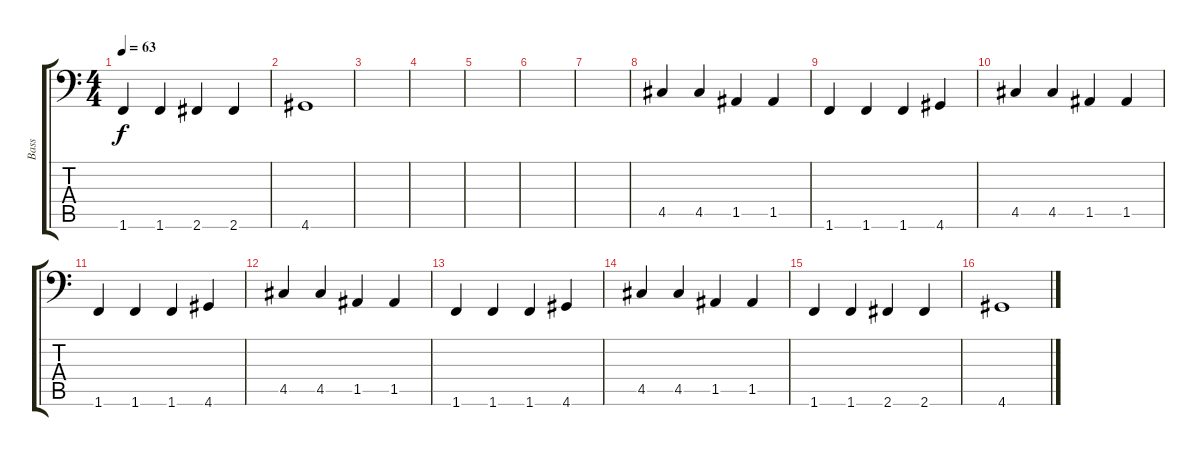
\track ("Bass" "Bass") {instrument electricbasspick}
\staff {score tabs}
\tuning (E3 B2 G2 D2 A1 E1) {hide}
\ts (4 4)
\tempo 63
\clef f4
\ks c
1.6.4{dy f} 1.6.4 2.6.4 2.6.4 |
4.6.1 |
|
|
|
|
|
4.5.4 4.5.4 1.5.4 1.5.4 |
1.6.4 1.6.4 1.6.4 4.6.4 |
4.5.4 4.5.4 1.5.4 1.5.4 |
1.6.4 1.6.4 1.6.4 4.6.4 |
4.5.4 4.5.4 1.5.4 1.5.4 |
1.6.4 1.6.4 1.6.4 4.6.4 |
4.5.4 4.5.4 1.5.4 1.5.4 |
1.6.4 1.6.4 2.6.4 2.6.4 |
4.6.1
